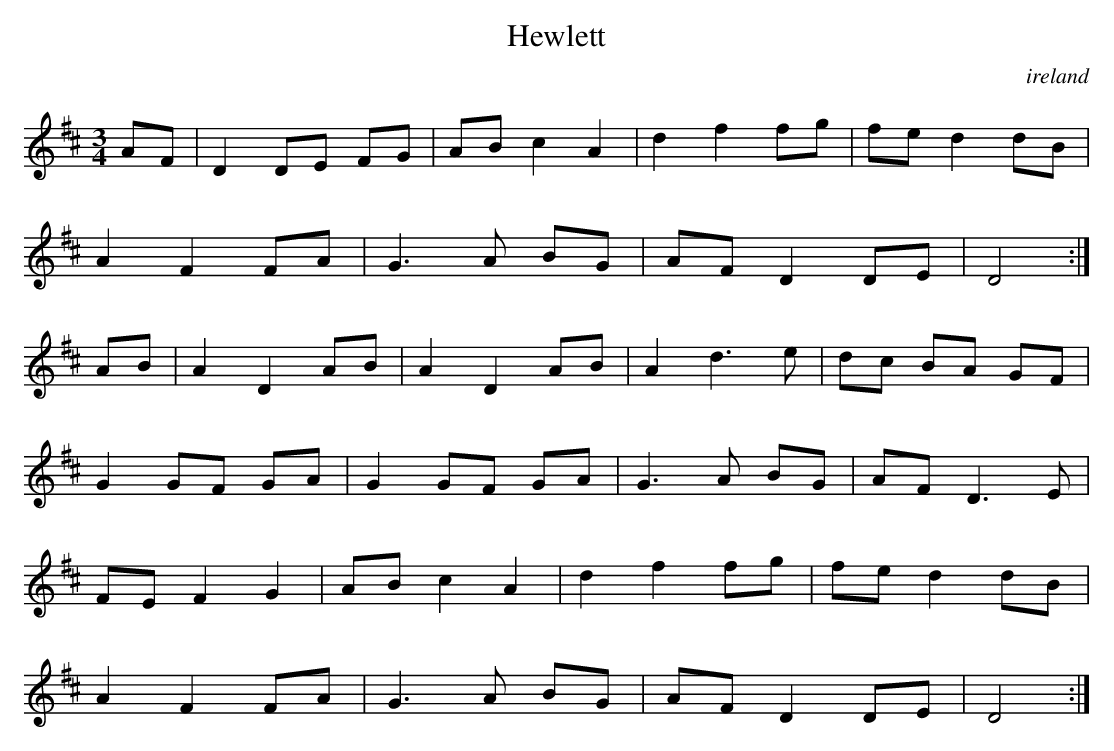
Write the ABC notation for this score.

X:1
T:Hewlett
O:ireland
M:3/4
L:1/8
K:D Major
AF|D2 DE FG|AB c2 A2|d2 f2 fg|fe d2 dB|!
A2 F2 FA|G3 A BG|AF D2 DE|D4:|!
AB|A2 D2 AB|A2 D2 AB|A2 d3 e|dc BA GF|!
G2 GF GA|G2 GF GA|G3 A BG|AF D3 E|!
FE F2 G2|AB c2 A2|d2 f2 fg|fe d2 dB|!
A2 F2 FA|G3 A BG|AF D2 DE|D4:|!
